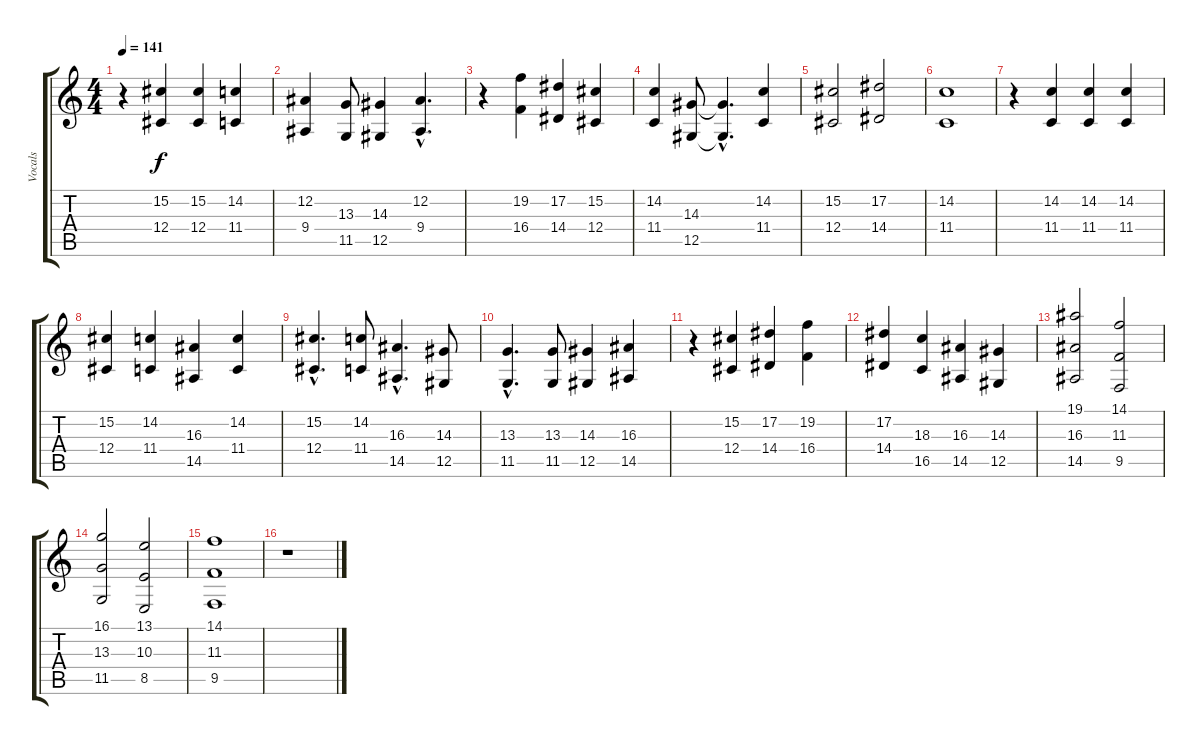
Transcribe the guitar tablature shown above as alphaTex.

\track ("Vocals" "Vocals") {instrument synthbrass2}
\staff {score tabs}
\tuning (Eb4 Bb3 Gb3 Db3 Ab2 Eb2) {hide}
\ts (4 4)
\tempo 141
\clef g2
\ks c
r.4{dy f} (15.2 12.4).4 (15.2 12.4).4 (14.2 11.4).4 |
(12.2 9.4).4 (13.3 11.5).8 (14.3 12.5).4 (12.2{hac} 9.4{hac}).4{d} |
r.4 (19.2 16.4).4 (17.2 14.4).4 (15.2 12.4).4 |
(14.2 11.4).4 (14.3 12.5).8 (14.3{hac t} 12.5{hac t}).4{d} (14.2 11.4).4 |
(15.2 12.4).2 (17.2 14.4).2 |
(14.2 11.4).1 |
r.4 (14.2 11.4).4 (14.2 11.4).4 (14.2 11.4).4 |
(15.2 12.4).4 (14.2 11.4).4 (16.3 14.5).4 (14.2 11.4).4 |
(15.2{hac} 12.4{hac}).4{d} (14.2 11.4).8 (16.3{hac} 14.5{hac}).4{d} (14.3 12.5).8 |
(13.3{hac} 11.5{hac}).4{d} (13.3 11.5).8 (14.3 12.5).4 (16.3 14.5).4 |
r.4 (15.2 12.4).4 (17.2 14.4).4 (19.2 16.4).4 |
(17.2 14.4).4 (18.3 16.5).4 (16.3 14.5).4 (14.3 12.5).4 |
(19.1 16.3 14.5).2 (14.1 11.3 9.5).2 |
(16.1 13.3 11.5).2 (13.1 10.3 8.5).2 |
(14.1 11.3 9.5).1 |
r.1
